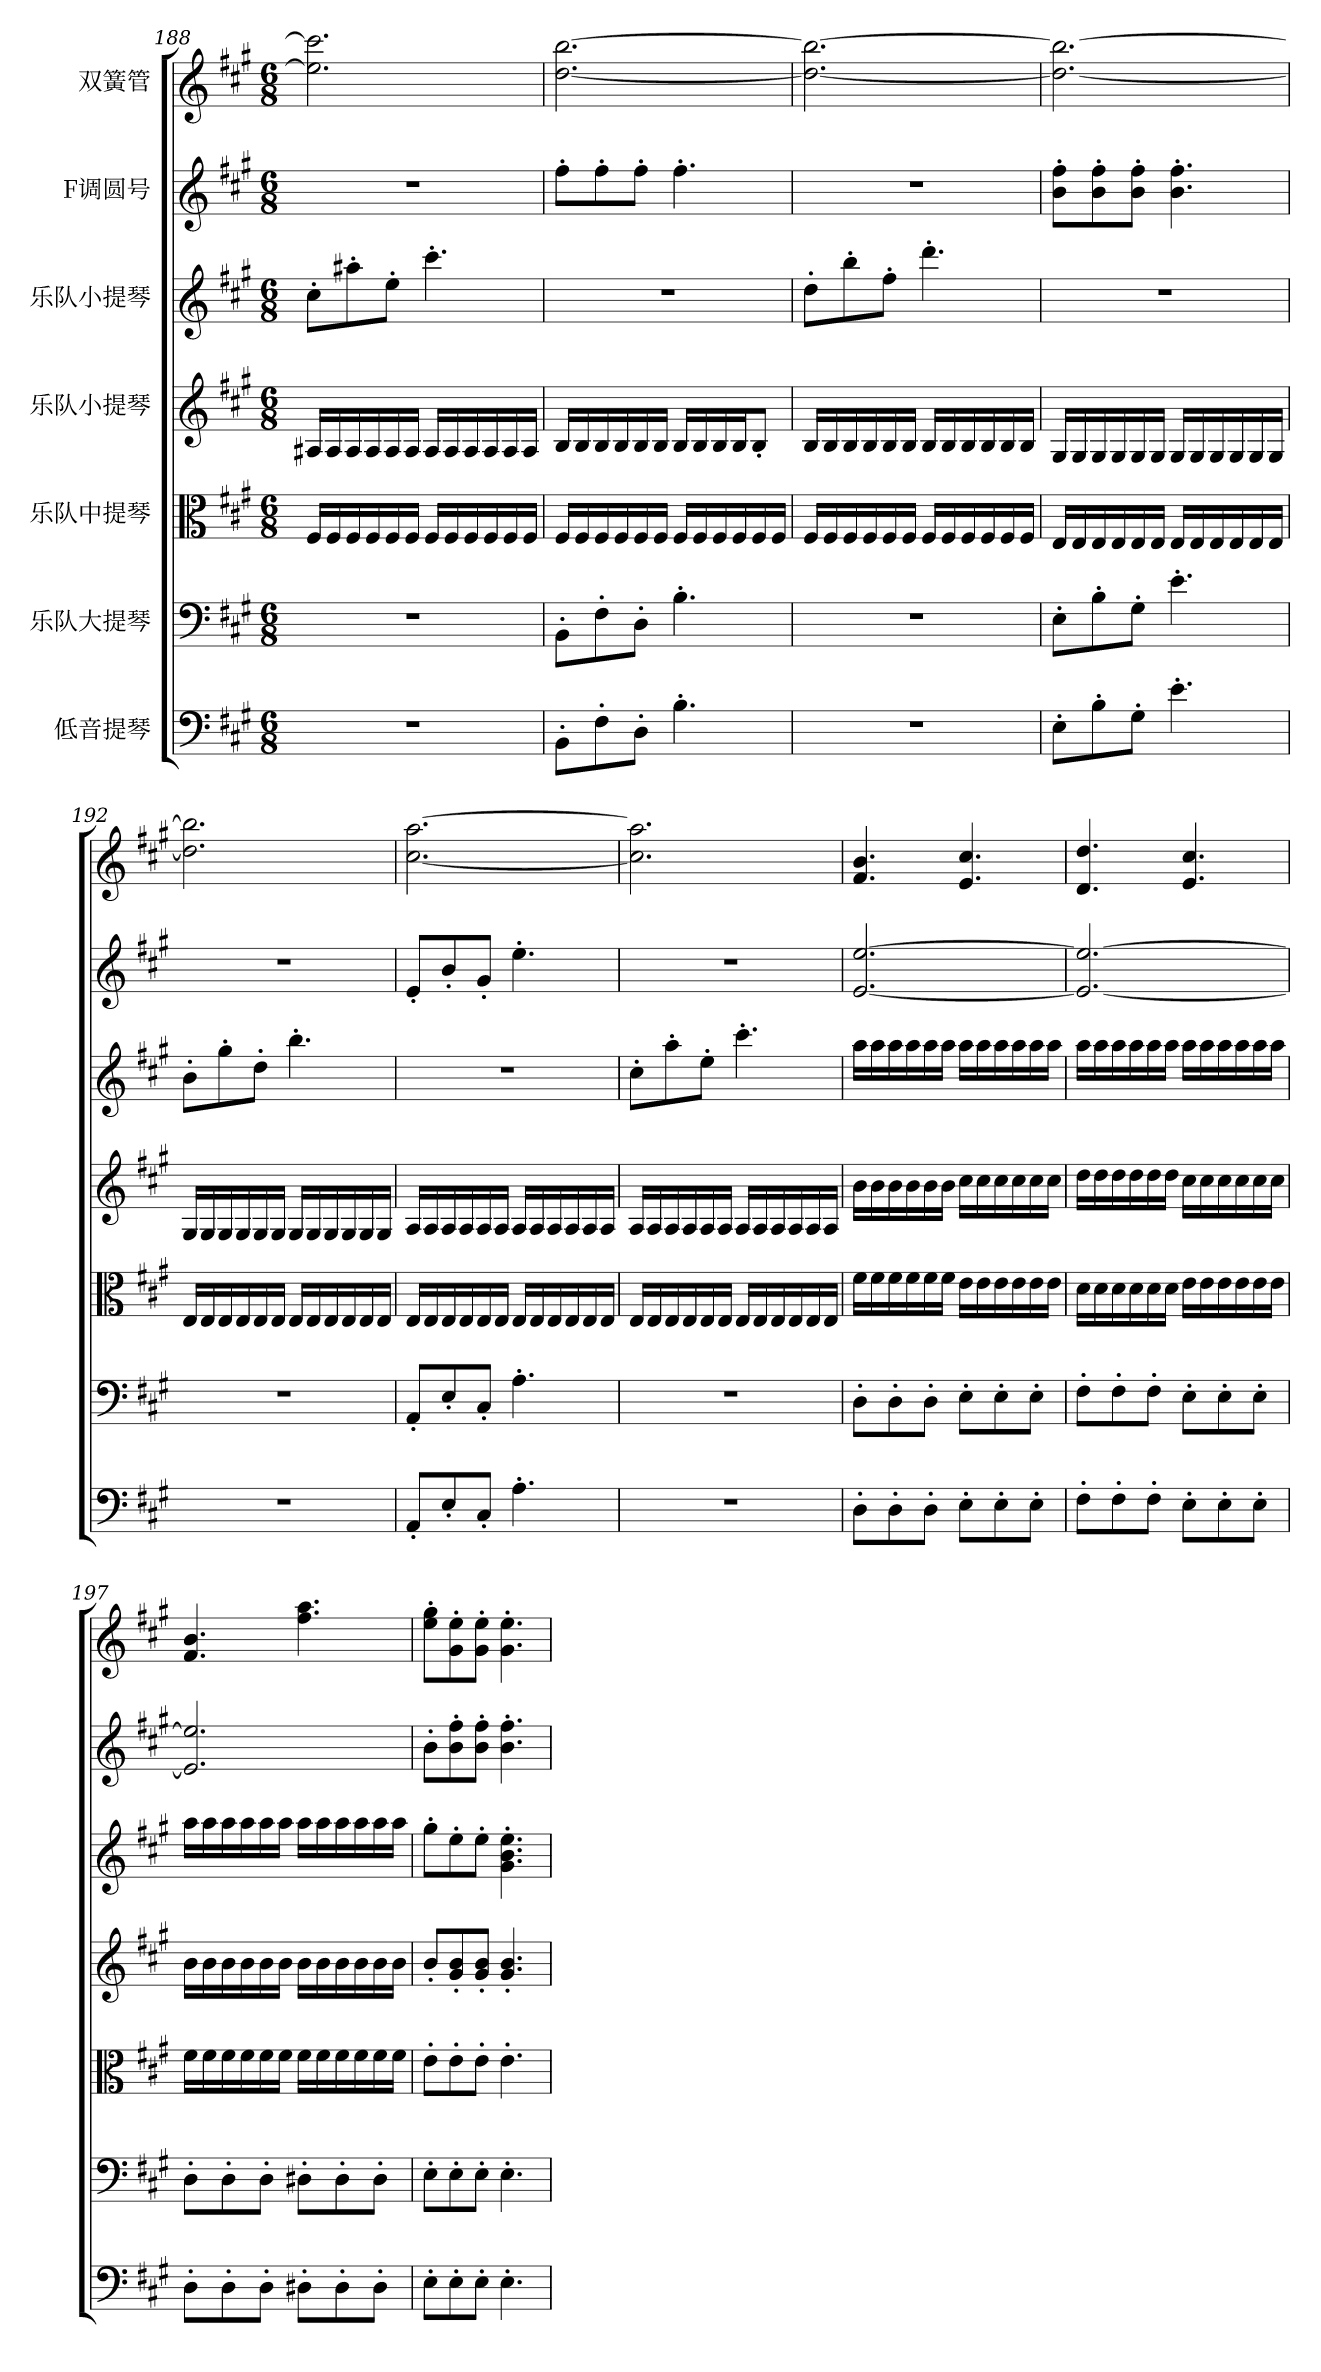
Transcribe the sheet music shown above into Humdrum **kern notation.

**kern	**kern	**kern	**kern	**kern	**kern	**kern
*part7	*part6	*part5	*part4	*part3	*part2	*part1
*staff7	*staff6	*staff5	*staff4	*staff3	*staff2	*staff1
*I"低音提琴	*I"乐队大提琴	*I"乐队中提琴	*I"乐队小提琴	*I"乐队小提琴	*I"F调圆号	*I"双簧管
!!LO:PB:g=z
*clefF4	*clefF4	*clefC3	*clefG2	*clefG2	*clefG2	*clefG2
*ITrd7c12	*	*	*	*	*ITrd4c7	*
*k[f#c#g#]	*k[f#c#g#]	*k[f#c#g#]	*k[f#c#g#]	*k[f#c#g#]	*k[f#c#]	*k[f#c#g#]
*M6/8	*M6/8	*M6/8	*M6/8	*M6/8	*M6/8	*M6/8
=188	=188	=188	=188	=188	=188	=188
2.r	2.r	16F#/LL	16A#X/LL	8cc#'\L	2.r	2.ee\] 2.ccc#\]
.	.	16F#/	16A#/	.	.	.
.	.	16F#/	16A#/	8aa#X'\	.	.
.	.	16F#/	16A#/	.	.	.
.	.	16F#/	16A#/	8ee'\J	.	.
.	.	16F#/JJ	16A#/JJ	.	.	.
.	.	16F#/LL	16A#/LL	4.ccc#'\	.	.
.	.	16F#/	16A#/	.	.	.
.	.	16F#/	16A#/	.	.	.
.	.	16F#/	16A#/	.	.	.
.	.	16F#/	16A#/	.	.	.
.	.	16F#/JJ	16A#/JJ	.	.	.
=189	=189	=189	=189	=189	=189	=189
8BBB'\L	8BB'\L	16F#/LL	16B/LL	2.r	8b'\L	[2.dd\ [2.bb\
.	.	16F#/	16B/	.	.	.
8FF#'\	8F#'\	16F#/	16B/	.	8b'\	.
.	.	16F#/	16B/	.	.	.
8DD'\J	8D'\J	16F#/	16B/	.	8b'\J	.
.	.	16F#/JJ	16B/JJ	.	.	.
4.BB'\	4.B'\	16F#/LL	16B/LL	.	4.b'\	.
.	.	16F#/	16B/	.	.	.
.	.	16F#/	16B/	.	.	.
.	.	16F#/	16B/J	.	.	.
.	.	16F#/	8B'/J	.	.	.
.	.	16F#/JJ	.	.	.	.
!!LO:PB:g=z
=190	=190	=190	=190	=190	=190	=190
2.r	2.r	16F#/LL	16B/LL	8dd'\L	2.r	2.dd\_ 2.bb\_
.	.	16F#/	16B/	.	.	.
.	.	16F#/	16B/	8bb'\	.	.
.	.	16F#/	16B/	.	.	.
.	.	16F#/	16B/	8ff#'\J	.	.
.	.	16F#/JJ	16B/JJ	.	.	.
.	.	16F#/LL	16B/LL	4.ddd'\	.	.
.	.	16F#/	16B/	.	.	.
.	.	16F#/	16B/	.	.	.
.	.	16F#/	16B/	.	.	.
.	.	16F#/	16B/	.	.	.
.	.	16F#/JJ	16B/JJ	.	.	.
=191	=191	=191	=191	=191	=191	=191
8EE'\L	8E'\L	16E/LL	16G#/LL	2.r	8e\' 8b\'L	2.dd\_ 2.bb\_
.	.	16E/	16G#/	.	.	.
8BB'\	8B'\	16E/	16G#/	.	8e\' 8b\'	.
.	.	16E/	16G#/	.	.	.
8GG#'\J	8G#'\J	16E/	16G#/	.	8e\' 8b\'J	.
.	.	16E/JJ	16G#/JJ	.	.	.
4.E'\	4.e'\	16E/LL	16G#/LL	.	4.e\' 4.b\'	.
.	.	16E/	16G#/	.	.	.
.	.	16E/	16G#/	.	.	.
.	.	16E/	16G#/	.	.	.
.	.	16E/	16G#/	.	.	.
.	.	16E/JJ	16G#/JJ	.	.	.
!!LO:PB:g=z
=192	=192	=192	=192	=192	=192	=192
2.r	2.r	16E/LL	16G#/LL	8b'\L	2.r	2.dd\] 2.bb\]
.	.	16E/	16G#/	.	.	.
.	.	16E/	16G#/	8gg#'\	.	.
.	.	16E/	16G#/	.	.	.
.	.	16E/	16G#/	8dd'\J	.	.
.	.	16E/JJ	16G#/JJ	.	.	.
.	.	16E/LL	16G#/LL	4.bb'\	.	.
.	.	16E/	16G#/	.	.	.
.	.	16E/	16G#/	.	.	.
.	.	16E/	16G#/	.	.	.
.	.	16E/	16G#/	.	.	.
.	.	16E/JJ	16G#/JJ	.	.	.
=193	=193	=193	=193	=193	=193	=193
8AAA'/L	8AA'/L	16E/LL	16A/LL	2.r	8A'/L	[2.cc#\ [2.aa\
.	.	16E/	16A/	.	.	.
8EE'/	8E'/	16E/	16A/	.	8e'/	.
.	.	16E/	16A/	.	.	.
8CC#'/J	8C#'/J	16E/	16A/	.	8c#'/J	.
.	.	16E/JJ	16A/JJ	.	.	.
4.AA'\	4.A'\	16E/LL	16A/LL	.	4.a'\	.
.	.	16E/	16A/	.	.	.
.	.	16E/	16A/	.	.	.
.	.	16E/	16A/	.	.	.
.	.	16E/	16A/	.	.	.
.	.	16E/JJ	16A/JJ	.	.	.
!!LO:PB:g=z
=194	=194	=194	=194	=194	=194	=194
2.r	2.r	16E/LL	16A/LL	8cc#'\L	2.r	2.cc#\] 2.aa\]
.	.	16E/	16A/	.	.	.
.	.	16E/	16A/	8aa'\	.	.
.	.	16E/	16A/	.	.	.
.	.	16E/	16A/	8ee'\J	.	.
.	.	16E/JJ	16A/JJ	.	.	.
.	.	16E/LL	16A/LL	4.ccc#'\	.	.
.	.	16E/	16A/	.	.	.
.	.	16E/	16A/	.	.	.
.	.	16E/	16A/	.	.	.
.	.	16E/	16A/	.	.	.
.	.	16E/JJ	16A/JJ	.	.	.
=195	=195	=195	=195	=195	=195	=195
8DD'\L	8D'\L	16f#\LL	16b\LL	16aa\LL	[2.A/ [2.a/	4.f#/ 4.b/
.	.	16f#\	16b\	16aa\	.	.
8DD'\	8D'\	16f#\	16b\	16aa\	.	.
.	.	16f#\	16b\	16aa\	.	.
8DD'\J	8D'\J	16f#\	16b\	16aa\	.	.
.	.	16f#\JJ	16b\JJ	16aa\JJ	.	.
8EE'\L	8E'\L	16e\LL	16cc#\LL	16aa\LL	.	4.e/ 4.cc#/
.	.	16e\	16cc#\	16aa\	.	.
8EE'\	8E'\	16e\	16cc#\	16aa\	.	.
.	.	16e\	16cc#\	16aa\	.	.
8EE'\J	8E'\J	16e\	16cc#\	16aa\	.	.
.	.	16e\JJ	16cc#\JJ	16aa\JJ	.	.
!!LO:PB:g=z
=196	=196	=196	=196	=196	=196	=196
8FF#'\L	8F#'\L	16d\LL	16dd\LL	16aa\LL	2.A/_ 2.a/_	4.d/ 4.dd/
.	.	16d\	16dd\	16aa\	.	.
8FF#'\	8F#'\	16d\	16dd\	16aa\	.	.
.	.	16d\	16dd\	16aa\	.	.
8FF#'\J	8F#'\J	16d\	16dd\	16aa\	.	.
.	.	16d\JJ	16dd\JJ	16aa\JJ	.	.
8EE'\L	8E'\L	16e\LL	16cc#\LL	16aa\LL	.	4.e/ 4.cc#/
.	.	16e\	16cc#\	16aa\	.	.
8EE'\	8E'\	16e\	16cc#\	16aa\	.	.
.	.	16e\	16cc#\	16aa\	.	.
8EE'\J	8E'\J	16e\	16cc#\	16aa\	.	.
.	.	16e\JJ	16cc#\JJ	16aa\JJ	.	.
=197	=197	=197	=197	=197	=197	=197
8DD'\L	8D'\L	16f#\LL	16b\LL	16aa\LL	2.A/] 2.a/]	4.f#/ 4.b/
.	.	16f#\	16b\	16aa\	.	.
8DD'\	8D'\	16f#\	16b\	16aa\	.	.
.	.	16f#\	16b\	16aa\	.	.
8DD'\J	8D'\J	16f#\	16b\	16aa\	.	.
.	.	16f#\JJ	16b\JJ	16aa\JJ	.	.
8DD#X'\L	8D#X'\L	16f#\LL	16b\LL	16aa\LL	.	4.ff#\ 4.aa\
.	.	16f#\	16b\	16aa\	.	.
8DD#'\	8D#'\	16f#\	16b\	16aa\	.	.
.	.	16f#\	16b\	16aa\	.	.
8DD#'\J	8D#'\J	16f#\	16b\	16aa\	.	.
.	.	16f#\JJ	16b\JJ	16aa\JJ	.	.
=198	=198	=198	=198	=198	=198	=198
*	*	*	*	*	*	*MM153
8EE'\L	8E'\L	8e'\L	8b'/L	8gg#'\L	8e'\L	8ee\' 8gg#\'L
8EE'\	8E'\	8e'\	8g#/' 8b/'	8ee'\	8e\' 8b\'	8g#\' 8ee\'
8EE'\J	8E'\J	8e'\J	8g#/' 8b/'J	8ee'\J	8e\' 8b\'J	8g#\' 8ee\'J
4.EE'\	4.E'\	4.e'\	4.g#/' 4.b/'	4.g#\' 4.b\' 4.ee\'	4.e\' 4.b\'	4.g#\' 4.ee\'
=	=	=	=	=	=	=
*-	*-	*-	*-	*-	*-	*-
